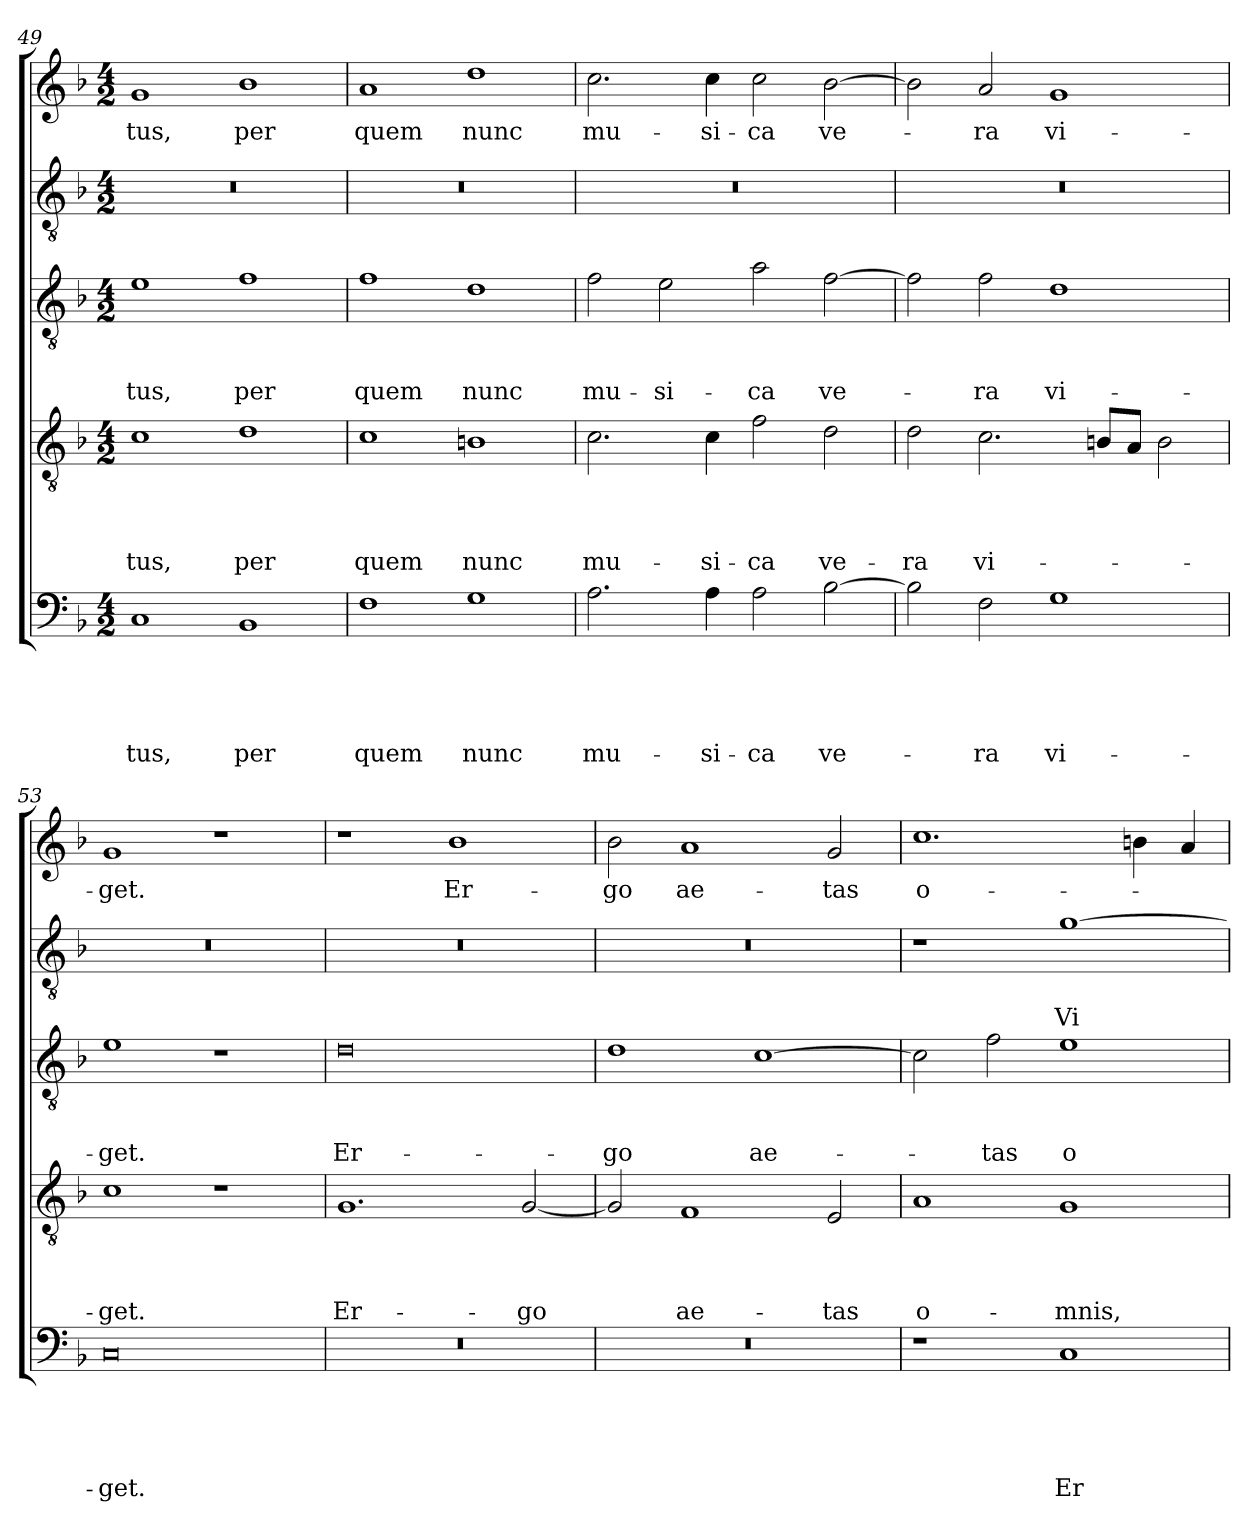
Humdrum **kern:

**kern	**text	**text	**text	**text	**text	**kern	**text	**text	**text	**text	**kern	**text	**text	**text	**kern	**text	**text	**kern	**text
*part5	*part5	*part5	*part5	*part5	*part5	*part4	*part4	*part4	*part4	*part4	*part3	*part3	*part3	*part3	*part2	*part2	*part2	*part1	*part1
*staff5	*staff5	*staff5	*staff5	*staff5	*staff5	*staff4	*staff4	*staff4	*staff4	*staff4	*staff3	*staff3	*staff3	*staff3	*staff2	*staff2	*staff2	*staff1	*staff1
*clefF4	*	*	*	*	*	*clefGv2	*	*	*	*	*clefGv2	*	*	*	*clefGv2	*	*	*clefG2	*
*k[b-]	*	*	*	*	*	*k[b-]	*	*	*	*	*k[b-]	*	*	*	*k[b-]	*	*	*k[b-]	*
*F:	*	*	*	*	*	*F:	*	*	*	*	*F:	*	*	*	*F:	*	*	*F:	*
*M4/2	*	*	*	*	*	*M4/2	*	*	*	*	*M4/2	*	*	*	*M4/2	*	*	*M4/2	*
=49	=49	=49	=49	=49	=49	=49	=49	=49	=49	=49	=49	=49	=49	=49	=49	=49	=49	=49	=49
1C	.	.	.	.	-tus,	1c	.	.	.	-tus,	1e	.	.	-tus,	0r	.	.	1g	-tus,
1BB-	.	.	.	.	per	1d	.	.	.	per	1f	.	.	per	.	.	.	1b-	per
=50	=50	=50	=50	=50	=50	=50	=50	=50	=50	=50	=50	=50	=50	=50	=50	=50	=50	=50	=50
1F	.	.	.	.	quem	1c	.	.	.	quem	1f	.	.	quem	0r	.	.	1a	quem
1G	.	.	.	.	nunc	1Bn	.	.	.	nunc	1d	.	.	nunc	.	.	.	1dd	nunc
=51	=51	=51	=51	=51	=51	=51	=51	=51	=51	=51	=51	=51	=51	=51	=51	=51	=51	=51	=51
2.A\	.	.	.	.	mu-	2.c\	.	.	.	mu-	2f\	.	.	mu-	0r	.	.	2.cc\	mu-
.	.	.	.	.	.	.	.	.	.	.	2e\	.	.	-si-	.	.	.	.	.
4A\	.	.	.	.	-si-	4c\	.	.	.	-si-	.	.	.	.	.	.	.	4cc\	-si-
2A\	.	.	.	.	-ca	2f\	.	.	.	-ca	2a\	.	.	-ca	.	.	.	2cc\	-ca
[2B-\	.	.	.	.	ve-	2d\	.	.	.	ve-	[2f\	.	.	ve-	.	.	.	[2b-\	ve-
!!LO:PB:g=z
=52	=52	=52	=52	=52	=52	=52	=52	=52	=52	=52	=52	=52	=52	=52	=52	=52	=52	=52	=52
2B-\]	.	.	.	.	.	2d\	.	.	.	-ra	2f\]	.	.	.	0r	.	.	2b-\]	.
2F\	.	.	.	.	-ra	2.c\	.	.	.	vi-	2f\	.	.	-ra	.	.	.	2a/	-ra
1G	.	.	.	.	vi-	.	.	.	.	.	1d	.	.	vi-	.	.	.	1g	vi-
.	.	.	.	.	.	8Bn/L	.	.	.	.	.	.	.	.	.	.	.	.	.
.	.	.	.	.	.	8A/J	.	.	.	.	.	.	.	.	.	.	.	.	.
.	.	.	.	.	.	2B\	.	.	.	.	.	.	.	.	.	.	.	.	.
=53	=53	=53	=53	=53	=53	=53	=53	=53	=53	=53	=53	=53	=53	=53	=53	=53	=53	=53	=53
0C	.	.	.	.	-get.	1c	.	.	.	-get.	1e	.	.	-get.	0r	.	.	1g	-get.
.	.	.	.	.	.	1r	.	.	.	.	1r	.	.	.	.	.	.	1r	.
=54	=54	=54	=54	=54	=54	=54	=54	=54	=54	=54	=54	=54	=54	=54	=54	=54	=54	=54	=54
0r	.	.	.	.	.	1.G	.	.	.	Er-	0d	.	.	Er-	0r	.	.	1r	.
.	.	.	.	.	.	.	.	.	.	.	.	.	.	.	.	.	.	1b-	Er-
.	.	.	.	.	.	[2G/	.	.	.	-go	.	.	.	.	.	.	.	.	.
=55	=55	=55	=55	=55	=55	=55	=55	=55	=55	=55	=55	=55	=55	=55	=55	=55	=55	=55	=55
0r	.	.	.	.	.	2G/]	.	.	.	.	1d	.	.	-go	0r	.	.	2b-\	-go
.	.	.	.	.	.	1F	.	.	.	ae-	.	.	.	.	.	.	.	1a	ae-
.	.	.	.	.	.	.	.	.	.	.	[1c	.	.	ae-	.	.	.	.	.
.	.	.	.	.	.	2E/	.	.	.	-tas	.	.	.	.	.	.	.	2g/	-tas
=56	=56	=56	=56	=56	=56	=56	=56	=56	=56	=56	=56	=56	=56	=56	=56	=56	=56	=56	=56
1r	.	.	.	.	.	1A	.	.	.	o-	2c\]	.	.	.	1r	.	.	1.cc	o-
.	.	.	.	.	.	.	.	.	.	.	2f\	.	.	-tas	.	.	.	.	.
1C	.	.	.	.	Er-	1G	.	.	.	-mnis,	1e	.	.	o-	[1g	.	Vi-	.	.
.	.	.	.	.	.	.	.	.	.	.	.	.	.	.	.	.	.	4bn\	.
.	.	.	.	.	.	.	.	.	.	.	.	.	.	.	.	.	.	4a/	.
=	=	=	=	=	=	=	=	=	=	=	=	=	=	=	=	=	=	=	=
*-	*-	*-	*-	*-	*-	*-	*-	*-	*-	*-	*-	*-	*-	*-	*-	*-	*-	*-	*-
